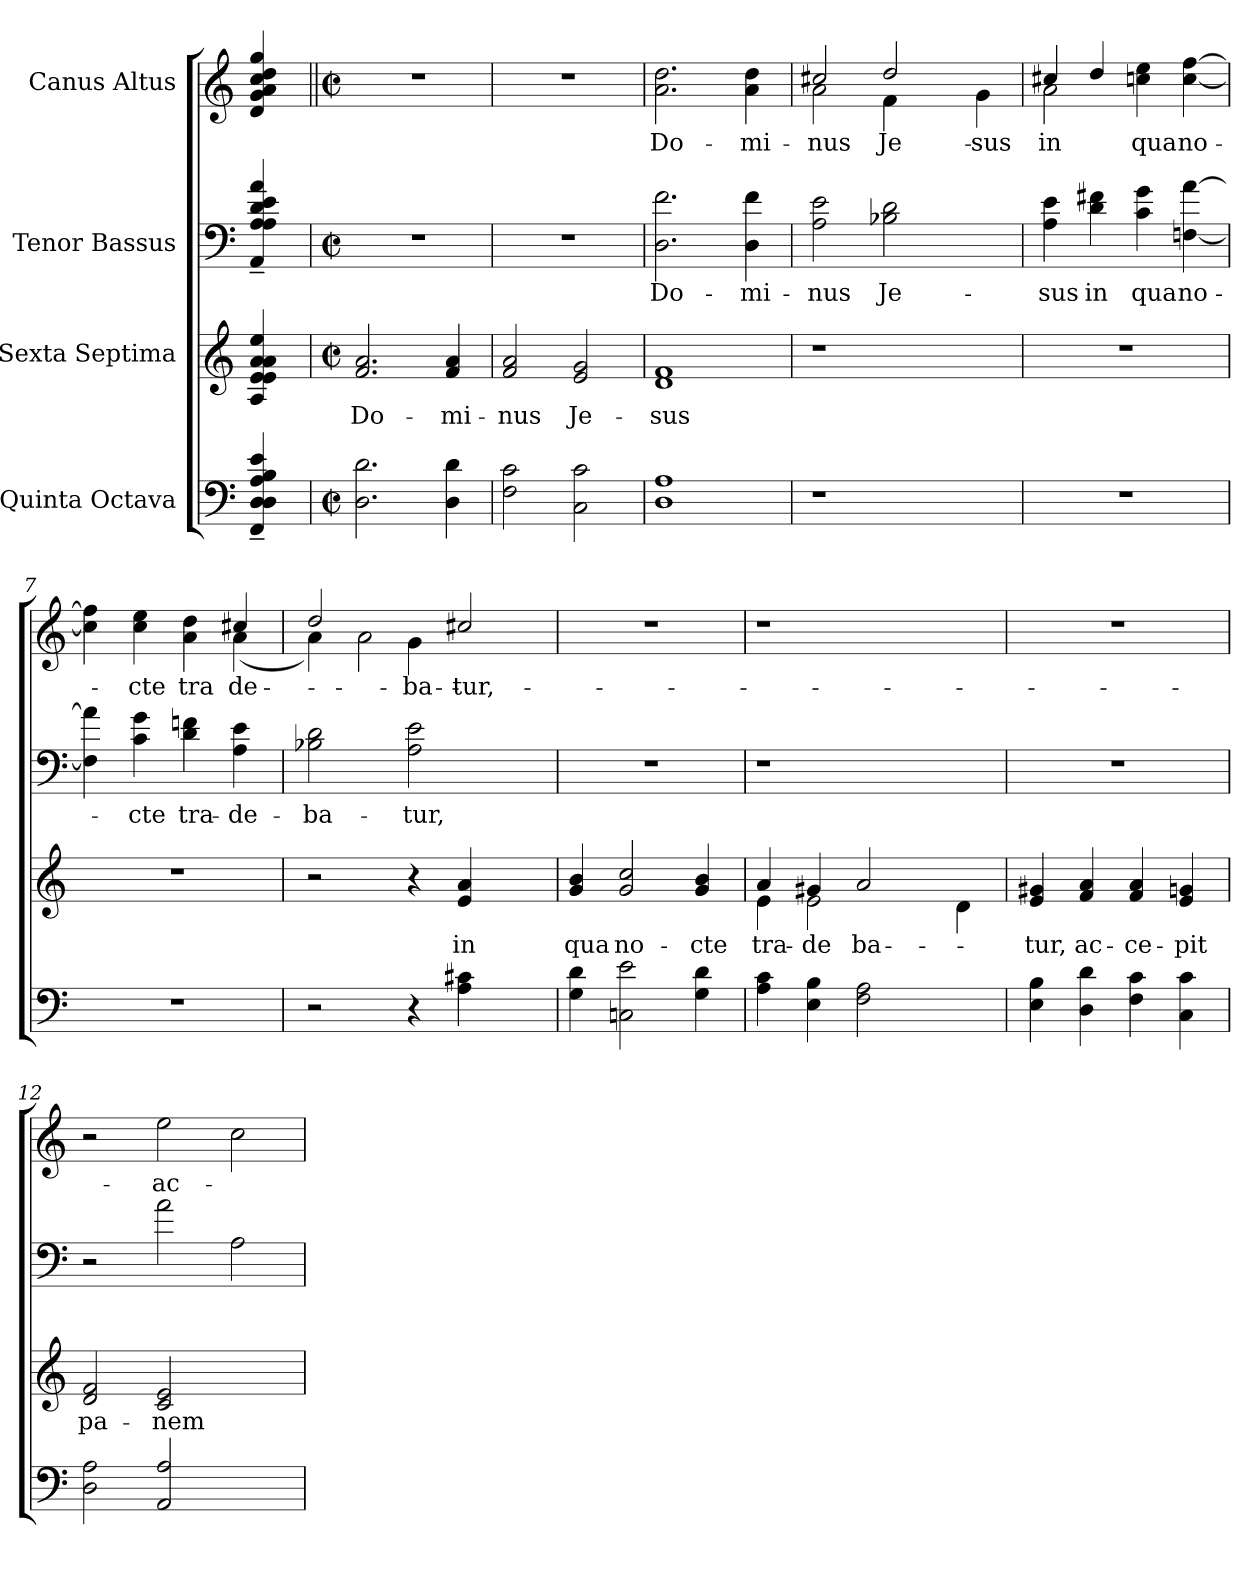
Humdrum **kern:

**kern	**kern	**text	**kern	**text	**kern	**text
*part4	*part3	*part3	*part2	*part2	*part1	*part1
*staff4	*staff3	*staff3	*staff2	*staff2	*staff1	*staff1
*I"Quinta  Octava	*I"Sexta  Septima	*	*I"Tenor  Bassus	*	*I"Canus  Altus	*
!!LO:PB:g=z
*stria5	*stria5	*	*stria5	*	*stria5	*
*clefF4	*clefG2	*	*clefF4	*	*clefG2	*
=1	=1	=1	=1	=1	=1	=1
*	*^	*	*	*	*	*
4e/~> 4B/~> 4D/~> 4A/~> 4D/~> 4FF/~>	4ee/ 4a/ 4e/ 4a/ 4e/ 4A/	8ryy	.	4a/~> 4e/~> 4A/~> 4d/~> 4A/~> 4AA/~>	.	4gg/ 4dd/ 4g/ 4cc/ 4a/ 4d/	.
.	.	8ryy	.	.	.	.	.
*	*v	*v	*	*	*	*	*
=2	=2	=2||	=2	=2||	=2||	=2||
*M2/2	*M2/2	*	*M2/2	*	*M2/2	*
*met(c|)	*met(c|)	*	*met(c|)	*	*met(c|)	*
*	*^	*	*	*	*	*
!	!	!	!LO:LY:b:cj	!	!	!	!
*	*v	*v	*	*	*	*	*
2.d\ 2.D\	2.a/ 2.f/	Do-	1r	.	1r	.
!	!	!LO:LY:b:cj	!	!	!	!
4d\ 4D\	4a/ 4f/	-mi-	.	.	.	.
=3	=3	=3	=3	=3	=3	=3
!	!	!LO:LY:b:cj	!	!	!	!
2c\ 2F\	2a/ 2f/	-nus	1r	.	1r	.
!	!	!LO:LY:b:cj	!	!	!	!
2c\ 2C\	2g/ 2e/	Je-	.	.	.	.
=4	=4	=4	=4	=4	=4	=4
!	!	!LO:LY:b:cj	!	!LO:LY:b:cj	!	!LO:LY:b:cj
1A 1D	1f 1d	-sus	2.f\ 2.D\	Do-	2.dd\ 2.a\	Do-
!	!	!	!	!LO:LY:b:cj	!	!LO:LY:b:cj
.	.	.	4f\ 4D\	-mi-	4dd\ 4a\	-mi-
=5	=5	=5	=5	=5	=5	=5
!	!	!	!	!LO:LY:b:cj	!	!LO:LY:b:cj
*	*	*	*	*	*^	*
1r	1r	.	2e\ 2A\	-nus	2a\	2cc#X/	-nus
!	!	!	!	!LO:LY:b:cj	!	!	!LO:LY:b:cj
.	.	.	2d\ 2B-X\	Je-	4f\	2dd/	Je-
.	.	.	.	.	2ryy	.	.
!	!	!	!	!	!	!	!LO:LY:b:cj
4ryy	4ryy	.	4ryy	.	.	4g\	-sus
=6	=6	=6	=6	=6	=6	=6	=6
!	!	!	!	!LO:LY:b:cj	!	!	!LO:LY:b:cj
1r	1r	.	4e\ 4A\	-sus	4cc#X/	2a\	in
!	!	!	!	!LO:LY:b:cj	!	!	!
.	.	.	4f#X\ 4d\	in	4dd/	.	.
!	!	!	!	!LO:LY:b:cj	!	!	!LO:LY:b:cj
.	.	.	4g\ 4c\	qua	2ryy	4ee\ 4ccn\	qua
!	!	!	!	!LO:LY:b:cj	!	!	!LO:LY:b:cj
.	.	.	[<4a\ [<4Fn\	no-	.	[>4ff\ [<4cc\	no-
=7	=7	=7	=7	=7	=7	=7	=7
1r	1r	.	4a\] 4F\]	.	2.ryy	4ff\] 4cc\]	.
!	!	!	!	!LO:LY:b:cj	!	!	!LO:LY:b:cj
.	.	.	4g\ 4c\	-cte	.	4ee\ 4cc\	-cte
!	!	!	!	!LO:LY:b:cj	!	!	!LO:LY:b:cj
.	.	.	4fn\ 4d\	tra-	.	4dd\ 4a\	tra-
!	!	!	!	!LO:LY:b:cj	!	!	!LO:LY:b:cj
.	.	.	4e\ 4A\	-de-	4cc#X/	(<4a\	-de-
=8	=8	=8	=8	=8	=8	=8	=8
!	!	!	!	!LO:LY:b:cj	!	!	!
2r	2r	.	2d\ 2B-X\	-ba-	4a\)	2dd/	.
.	.	.	.	.	2a\	.	.
!	!	!	!	!LO:LY:b:cj	!	!	!LO:LY:b:cj
4r	4r	.	2e\ 2A\	-tur,	.	4g\	-ba-
!	!	!LO:LY:b:cj	!	!	!	!	!LO:LY:b:cj
4c#X\ 4A\	4a/ 4e/	in	.	.	2ryy	2cc#X/	-tur,
4ryy	4ryy	.	4ryy	.	.	.	.
*	*	*	*	*	*v	*v	*
!!LO:LB:g=z
=9	=9	=9	=9	=9	=9	=9
!	!	!LO:LY:b:cj	!	!	!	!
4d\ 4G\	4b/ 4g/	qua	1r	.	1r	.
!	!	!LO:LY:b:cj	!	!	!	!
2e\ 2Cn\	2cc/ 2g/	no-	.	.	.	.
!	!	!LO:LY:b:cj	!	!	!	!
4d\ 4G\	4b/ 4g/	-cte	.	.	.	.
=10	=10	=10	=10	=10	=10	=10
*	*^	*	*	*	*	*
!	!	!	!LO:LY:b:cj	!	!	!	!
4c\ 4A\	4e\	4a/	tra-	1r	.	1r	.
!	!	!	!LO:LY:b:cj	!	!	!	!
4B\ 4E\	2e\	4g#X/	-de-	.	.	.	.
!	!	!	!LO:LY:b:cj	!	!	!	!
2A\ 2F\	.	2a/	-ba-	.	.	.	.
.	2ryy	.	.	.	.	.	.
4ryy	.	4d\	.	4ryy	.	4ryy	.
=11	=11	=11	=11	=11	=11	=11	=11
!	!	!	!LO:LY:b:cj	!	!	!	!
*	*v	*v	*	*	*	*	*
4B\ 4E\	4g#X/ 4e/	-tur,	1r	.	1r	.
!	!	!LO:LY:b:cj	!	!	!	!
4d\ 4D\	4a/ 4f/	ac-	.	.	.	.
!	!	!LO:LY:b:cj	!	!	!	!
4c\ 4F\	4a/ 4f/	-ce-	.	.	.	.
!	!	!LO:LY:b:cj	!	!	!	!
4c\ 4C\	4gn/ 4e/	-pit	.	.	.	.
=12	=12	=12	=12	=12	=12	=12
!	!	!LO:LY:b:cj	!	!	!	!
2A\ 2D\	2f/ 2d/	pa-	2r	.	2r	.
!	!	!LO:LY:b:cj	!	!	!	!LO:LY:b:cj
2A/ 2AA/	2e/ 2c/	-nem	2a\	.	2ee\	ac-
2ryy	2ryy	.	2A\	.	2cc\	.
=	=	=	=	=	=	=
*-	*-	*-	*-	*-	*-	*-
